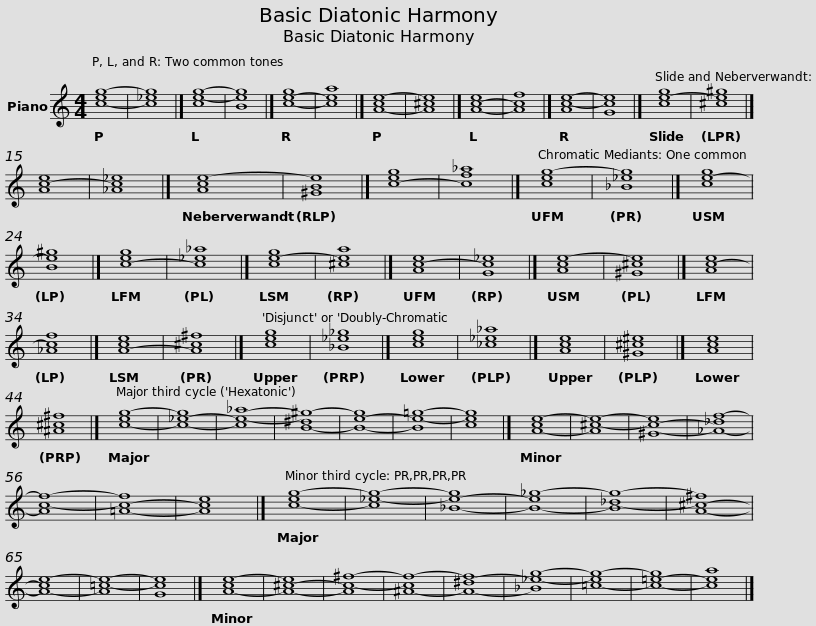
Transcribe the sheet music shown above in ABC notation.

X:1
L:1/8
M:4/4
I:linebreak $
K:C
V:1 treble
V:1
 [c-eg-]8 | [c_eg]8 |] [ce-g-]8 | [Beg]8 |] [c-e-g]8 | %5
 [cea]8 |] [A-ce-]8 | [A^ce]8 |] [A-c-e]8 | [Acf]8 |] %10
 [Ac-e-]8 | [Gce]8 |]$ [ce-g]8 | [^ce^g]8 |] [Ac-e]8 | %15
 [_Ac_e]8 |] [Ace-]8 | [^GBe]8 |] [c-eg]8 | [cf_a]8 |]$ %20
 [ceg-]8 | [_B_eg]8 |] [ce-g]8 | [Be^g]8 |] [c-eg]8 | %25
 [c_e_a]8 |] [ce-g]8 | [^cea]8 |]$ [Ac-e]8 | [Gc_e]8 |] %30
 [Ace-]8 | [^G^ce]8 |] [Ac-e]8 | [_Acf]8 |] [A-ce]8 | %35
 [A^c^f]8 |]$ [ceg]8 | [_B_e_g]8 |] [ceg]8 | [_c_e_a]8 |] %40
 [Ace]8 | [^G^c^e]8 |] [Ace]8 | [^A^c^f]8 |]$ [c-eg-]8 | %45
 [c-_e-g]8 | [ce-_a-]8 | [B-^d^g-]8 | [B-e-g]8 | [Be-=g-]8 | %50
 [ceg]8 |] [A-ce-]8 | [A^c-e-]8 | [^G-c-e]8 | [_A-_df-]8 | %55
 [Ac-f-]8 | [=A-c-f]8 | [Ace]8 |]$ [c-eg-]8 | [c_e-g-]8 | %60
 [_B-e-g]8 | [B-e_g-]8 | [B_d-g-]8 | [A-^c-^f]8 | [A-ce-]8 | %65
 [A=c-e-]8 | [Gce]8 |]$ [A-ce-]8 | [A-^c-e]8 | [Ac-^f-]8 | %70
 [^A-cf-]8 | [A-^d-f]8 | [_B_e-g-]8 | [=c-eg-]8 | [c-=e-g]8 | %75
 [cea]8 |] %76
